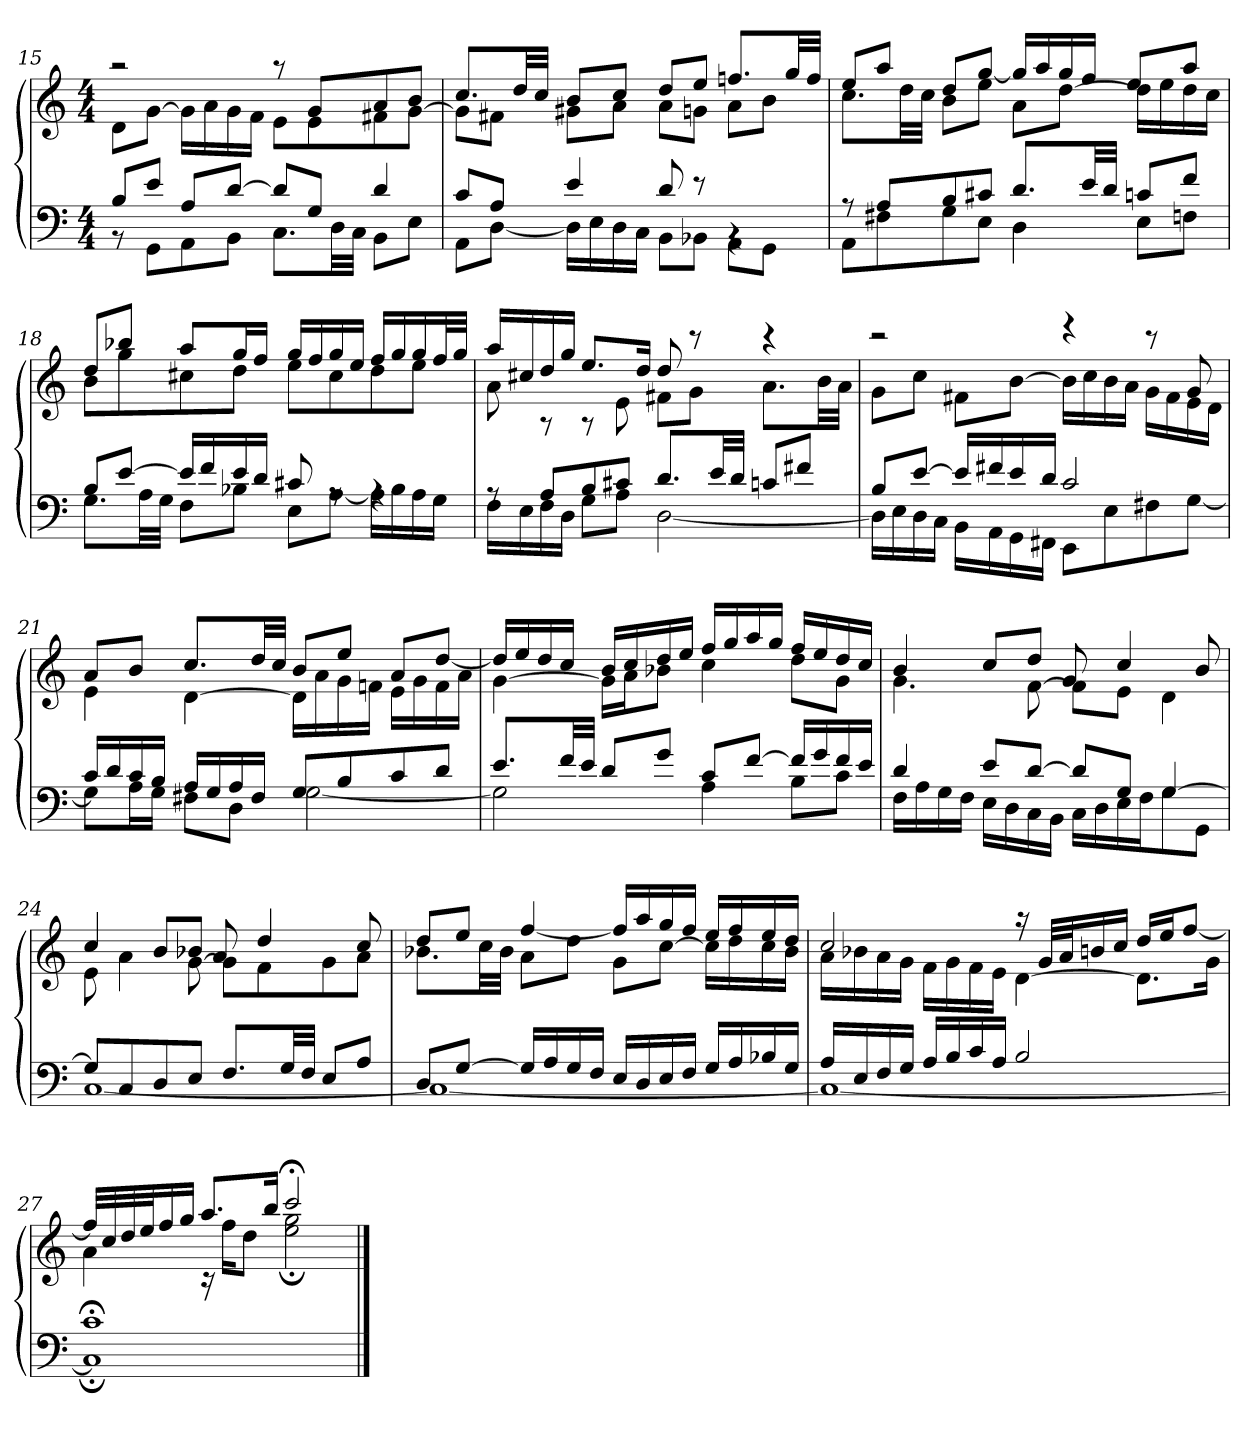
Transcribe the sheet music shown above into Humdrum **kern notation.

**kern	**kern
*part1	*part1
*staff2	*staff1
*clefF4	*clefG2
*k[]	*k[]
*M4/4	*M4/4
=15	=15
*^	*^
8B/L	8rBB	8d\L	2raa
8e/J	8GG\L	[8g\J	.
8A/L	8AA\	16g\LL]	.
.	.	16a\	.
[8d/J	8BB\J	16g\	.
.	.	16f\JJ	.
8d/L]	8.C\L	8e\L	8raa
8G/J	.	8e\	8g/L
.	32D\LL	.	.
.	32C\JJJ	.	.
4d/	8BB\L	8f#X\	8a/
.	8E\J	[8g\J	8b/J
=16	=16	=16	=16
8c/L	8AA\L	8g\L]	8.cc/L
8A/J	[8D\J	8f#X\J	.
.	.	.	32dd/LL
.	.	.	32cc/JJJ
4e/	16D\LL]	8g#X\L	8b/L
.	16E\	.	.
.	16D\	8a\J	8cc/J
.	16C\JJ	.	.
8d/	8BB\L	8a\L	8dd/L
8r	8BB-X\J	8gn\J	8ee/J
4rBB	8AA\L	8a\L	8.ffn/L
.	8GG\J	8b\J	.
.	.	.	32gg/LL
.	.	.	32ff/JJJ
!!LO:LB:g=z	!!
=17	=17	=17	=17
8rA	8AA\L	8.cc\L	8ee/L
8A/L	8F#X\	.	8aa/J
.	.	32dd\LL	.
.	.	32cc\JJJ	.
8B/	8G\	8b\L	8dd/L
8c#X/J	8E\J	8ee\J	[8gg/J
8.d/L	4D\	8a\L	16gg/LL]
.	.	.	16aa/
.	.	[8dd\J	16gg/
32e/LL	.	.	16ff/JJ
32d/JJJ	.	.	.
8cn/L	8E\L	16dd\LL]	8ee/L
.	.	16ee\	.
8f/J	8Fn\J	16dd\	8aa/J
.	.	16cc\JJ	.
=18	=18	=18	=18
8B/L	8.G\L	8b\L	8dd/L
[8e/J	.	8gg\	8bb-X/J
.	32A\LL	.	.
.	32G\JJJ	.	.
16e/LL]	8F\L	8cc#X\	8aa/L
16f/	.	.	.
16e/	8B-X\J	8dd\J	16gg/L
16d/JJ	.	.	16ff/JJ
8c#X/	8E\L	8ee\L	16gg/LL
.	.	.	16ff/
8rA	[8A\J	8cc#\	16gg/
.	.	.	16ee/JJ
4rA	16A\LL]	8dd\	16ff/LL
.	16B-\	.	16gg/
.	16A\	8ee\J	16gg/
.	16G\JJ	.	32ff/L
.	.	.	32gg/JJJ
!!LO:LB:g=z	!!
=19	=19	=19	=19
8rA	16F\LL	8a\	16aa/LL
.	16E\	.	16cc#X/
8A/L	16F\	8rA	16dd/
.	16D\JJ	.	16gg/JJ
8B/	8G\L	8rA	8.ee/L
8c#X/J	8A\J	8e\	.
.	.	.	16dd/Jk
8.d/L	[2D\	8f#X\L	8dd/
.	.	8g\J	8rccc
32e/LL	.	.	.
32d/JJJ	.	.	.
8cn/L	.	8.a\L	4rccc
8f#X/J	.	.	.
.	.	32b\LL	.
.	.	32a\JJJ	.
=20	=20	=20	=20
8B/L	16D\LL]	8g\L	2rccc
.	16E\	.	.
[8e/J	16D\	8cc\J	.
.	16C\JJ	.	.
16e/LL]	16BB\LL	8f#X\L	.
16f#X/	16AA\	.	.
16e/	16GG\	[8b\J	.
16d/JJ	16FF#X\JJ	.	.
2c/	8EE\L	16b\LL]	4reee
.	.	16cc\	.
.	8E\	16b\	.
.	.	16a\JJ	.
.	8F#X\	16g\LL	8rccc
.	.	16f#\	.
.	[8G\J	16e\	8g/
.	.	16d\JJ	.
!!LO:LB:g=z	!!
=21	=21	=21	=21
16c/LL	8G\L]	4e\	8a/L
16d/	.	.	.
16c/	16A\L	.	8b/J
16B/JJ	16G\JJ	.	.
16A/LL	8F#X\L	[4d\	8.cc/L
16G/	.	.	.
16A/	8D\J	.	.
16F#/JJ	.	.	32dd/LL
.	.	.	32cc/JJJ
8G/L	[2G\	16d\LL]	8b/L
.	.	16a\	.
8B/	.	16g\	8ee/J
.	.	16fn\JJ	.
8c/	.	16e\LL	8a/L
.	.	16g\	.
8d/J	.	16f\	[8dd/J
.	.	16a\JJ	.
=22	=22	=22	=22
8.e/L	2G\]	[4g\	16dd/LL]
.	.	.	16ee/
.	.	.	16dd/
32f/LL	.	.	16cc/JJ
32e/JJJ	.	.	.
8d/L	.	16g\LL]	16b/LL
.	.	16a\J	16cc/
8g/J	.	8b-X\J	16dd/
.	.	.	16ee/JJ
8c/L	4A\	4cc\	16ff/LL
.	.	.	16gg/
[8f/J	.	.	16aa/
.	.	.	16gg/JJ
16f/LL]	8B\L	8dd\L	16ff/LL
16g/	.	.	16ee/
16f/	8c\J	8g\J	16dd/
16e/JJ	.	.	16cc/JJ
!!LO:PB:g=z	!!
=23	=23	=23	=23
4d/	16F\LL	4.g\	4b/
.	16A\	.	.
.	16G\	.	.
.	16F\JJ	.	.
8e/L	16E\LL	.	8cc/L
.	16D\	.	.
[8d/J	16C\	[8f\	8dd/J
.	16BB\JJ	.	.
8d/L]	16C\LL	8f\L]	8g/
.	16D\	.	.
8G/J	16E\	8e\J	4cc/
.	16F\J	.	.
[4G/	8G\	4d\	.
.	8GG\J	.	8b/
=24	=24	=24	=24
8G/L]	[1C	8e\	4cc/
8C/	.	4a\	.
8D/	.	.	8b/L
8E/J	.	[8g\	8b-X/J
8.F/L	.	8g\L]	8a/
.	.	8f\	4dd/
32G/LL	.	.	.
32F/JJJ	.	.	.
8E/L	.	8g\	.
8A/J	.	8a\J	8cc/
!!LO:LB:g=z	!!
=25	=25	=25	=25
8D/L	1C_	8.b-X\L	8dd/L
[8G/J	.	.	8ee/J
.	.	32cc\LL	.
.	.	32b-\JJJ	.
16G/LL]	.	8a\L	[4ff/
16A/	.	.	.
16G/	.	8dd\J	.
16F/JJ	.	.	.
16E/LL	.	8g\L	16ff/LL]
16D/	.	.	16aa/
16E/	.	[8cc\J	16gg/
16F/JJ	.	.	16ff/JJ
16G/LL	.	16cc\LL]	16ee/LL
16A/	.	16dd\	16ff/
16B-X/	.	16cc\	16ee/
16G/JJ	.	16b-\JJ	16dd/JJ
!!LO:LB:g=z	!!
=26	=26	=26	=26
16A/LL	1C_	16a\LL	2cc/
16E/	.	16b-X\	.
16F/	.	16a\	.
16G/JJ	.	16g\JJ	.
16A/LL	.	16f\LL	.
16B/	.	16g\	.
16c/	.	16f\	.
16A/JJ	.	16e\JJ	.
2B/	.	[4d\	16raa
.	.	.	32g/LLL
.	.	.	32a/J
.	.	.	16bn/
.	.	.	16cc/JJ
.	.	8.d\L]	16dd/LL
.	.	.	16ee/J
.	.	.	[8ff/J
.	.	16g\Jk	.
=27	=27	=27	=27
1c;<	1C;]	4a\	32ff/LLL]
.	.	.	32cc/
.	.	.	32dd/
.	.	.	32ee/J
.	.	.	16ff/
.	.	.	16gg/JJ
.	.	16rc	8.aa/L
.	.	16ff\KL	.
.	.	8dd\J	.
.	.	.	16bb/Jk
.	.	2ee;\ 2gg;\	2ccc;</
*v	*v	*	*
*	*v	*v
==	==
*-	*-
